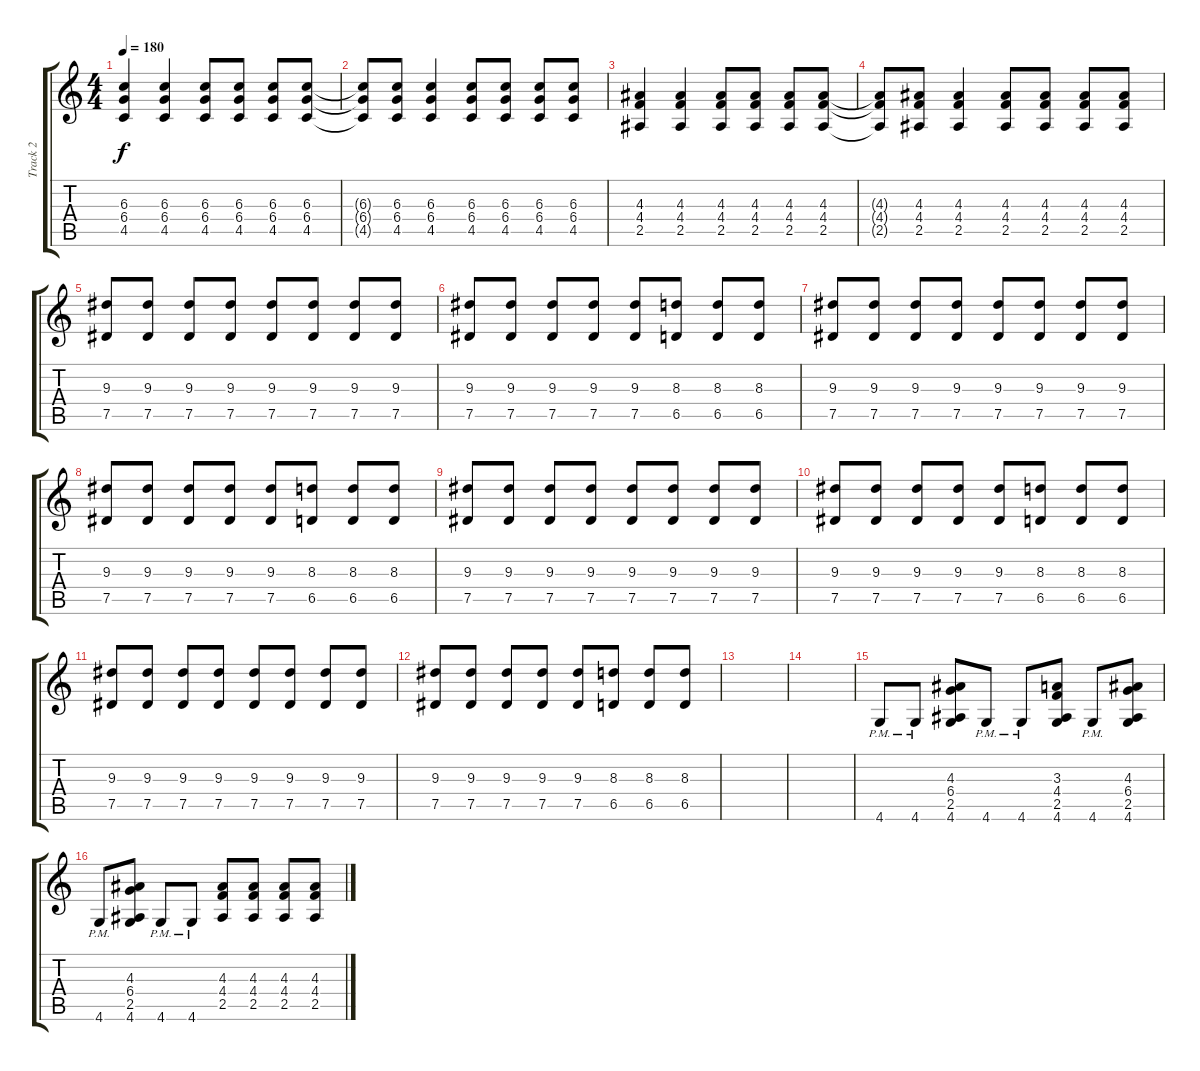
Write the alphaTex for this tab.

\track ("Track 2" "Track 2") {instrument distortionguitar}
\staff {score tabs}
\tuning (Eb4 Bb3 Gb3 Db3 Ab2 Eb2) {hide}
\ts (4 4)
\tempo 180
\clef g2
\ks c
(6.3 6.4 4.5).4{dy f} (6.3 6.4 4.5).4 (6.3 6.4 4.5).8 (6.3 6.4 4.5).8 (6.3 6.4 4.5).8 (6.3 6.4 4.5).8 |
(6.3{t} 6.4{t} 4.5{t}).8 (6.3 6.4 4.5).8 (6.3 6.4 4.5).4 (6.3 6.4 4.5).8 (6.3 6.4 4.5).8 (6.3 6.4 4.5).8 (6.3 6.4 4.5).8 |
(4.3 4.4 2.5).4 (4.3 4.4 2.5).4 (4.3 4.4 2.5).8 (4.3 4.4 2.5).8 (4.3 4.4 2.5).8 (4.3 4.4 2.5).8 |
(4.3{t} 4.4{t} 2.5{t}).8 (4.3 4.4 2.5).8 (4.3 4.4 2.5).4 (4.3 4.4 2.5).8 (4.3 4.4 2.5).8 (4.3 4.4 2.5).8 (4.3 4.4 2.5).8 |
(9.3 7.5).8 (9.3 7.5).8 (9.3 7.5).8 (9.3 7.5).8 (9.3 7.5).8 (9.3 7.5).8 (9.3 7.5).8 (9.3 7.5).8 |
(9.3 7.5).8 (9.3 7.5).8 (9.3 7.5).8 (9.3 7.5).8 (9.3 7.5).8 (8.3 6.5).8 (8.3 6.5).8 (8.3 6.5).8 |
(9.3 7.5).8 (9.3 7.5).8 (9.3 7.5).8 (9.3 7.5).8 (9.3 7.5).8 (9.3 7.5).8 (9.3 7.5).8 (9.3 7.5).8 |
(9.3 7.5).8 (9.3 7.5).8 (9.3 7.5).8 (9.3 7.5).8 (9.3 7.5).8 (8.3 6.5).8 (8.3 6.5).8 (8.3 6.5).8 |
(9.3 7.5).8 (9.3 7.5).8 (9.3 7.5).8 (9.3 7.5).8 (9.3 7.5).8 (9.3 7.5).8 (9.3 7.5).8 (9.3 7.5).8 |
(9.3 7.5).8 (9.3 7.5).8 (9.3 7.5).8 (9.3 7.5).8 (9.3 7.5).8 (8.3 6.5).8 (8.3 6.5).8 (8.3 6.5).8 |
(9.3 7.5).8 (9.3 7.5).8 (9.3 7.5).8 (9.3 7.5).8 (9.3 7.5).8 (9.3 7.5).8 (9.3 7.5).8 (9.3 7.5).8 |
(9.3 7.5).8 (9.3 7.5).8 (9.3 7.5).8 (9.3 7.5).8 (9.3 7.5).8 (8.3 6.5).8 (8.3 6.5).8 (8.3 6.5).8 |
|
|
4.6{pm}.8 4.6{pm}.8 (4.3 6.4 2.5 4.6).8 4.6{pm}.8 4.6{pm}.8 (3.3 4.4 2.5 4.6).8 4.6{pm}.8 (4.3 6.4 2.5 4.6).8 |
4.6{pm}.8 (4.3 6.4 2.5 4.6).8 4.6{pm}.8 4.6{pm}.8 (4.3 4.4 2.5).8 (4.3 4.4 2.5).8 (4.3 4.4 2.5).8 (4.3 4.4 2.5).8
